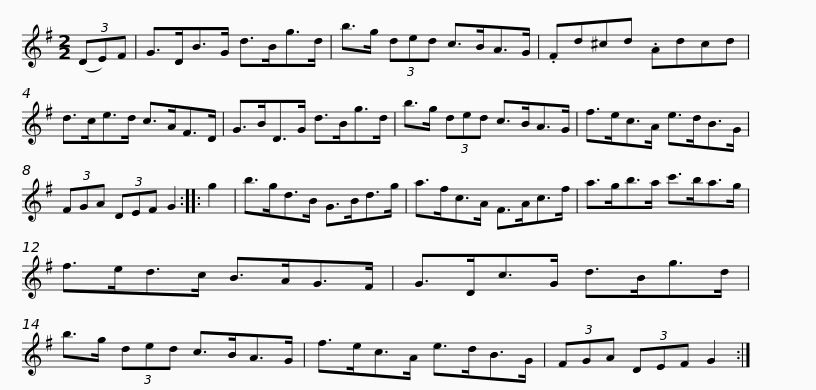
X:1
L:1/8
M:2/2
I:linebreak $
K:G
V:1 treble
V:1
 (3(DE)F | G>DB>G d>Bg>d | b>g (3ded c>BA>G | .Fd^cd .Adcd | d>ce>d c>AF>D |$ %5
 G>BD>G d>Bg>d | b>g (3ded c>BA>G | f>ec>A e>dB>G | (3FGA (3DEF G2 :: g2 |$ %10
 b>gd>B G>Bd>g | a>fc>A F>Ac>f | a>gb>a c'>ba>g | f>ed>c B>AG>F |$ G>Dc>G d>Bg>d | %15
 b>g (3ded c>BA>G | f>ec>A e>dB>G | (3FGA (3DEF G2 :| %18
